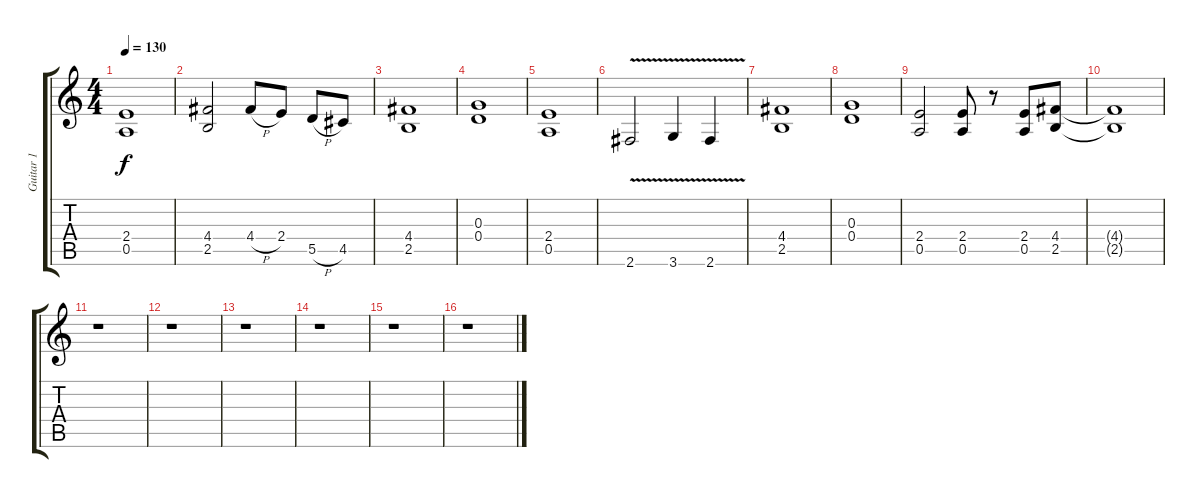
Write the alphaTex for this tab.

\track ("Guitar 1" "Guitar 1") {instrument overdrivenguitar}
\staff {score tabs}
\tuning (E4 B3 G3 D3 A2 E2) {hide}
\ts (4 4)
\tempo 130
\clef g2
\ks c
(2.4 0.5).1{dy f} |
(4.4 2.5).2 4.4{h}.8 2.4.8 5.5{h}.8 4.5.8 |
(4.4 2.5).1 |
(0.3 0.4).1 |
(2.4 0.5).1 |
2.6{v}.2 3.6{v}.4 2.6{v}.4 |
(4.4 2.5).1 |
(0.3 0.4).1 |
(2.4 0.5).2 (2.4 0.5).8 r.8 (2.4 0.5).8 (4.4 2.5).8 |
(4.4{t} 2.5{t}).1 |
r.1 |
r.1 |
r.1 |
r.1 |
r.1 |
r.1
